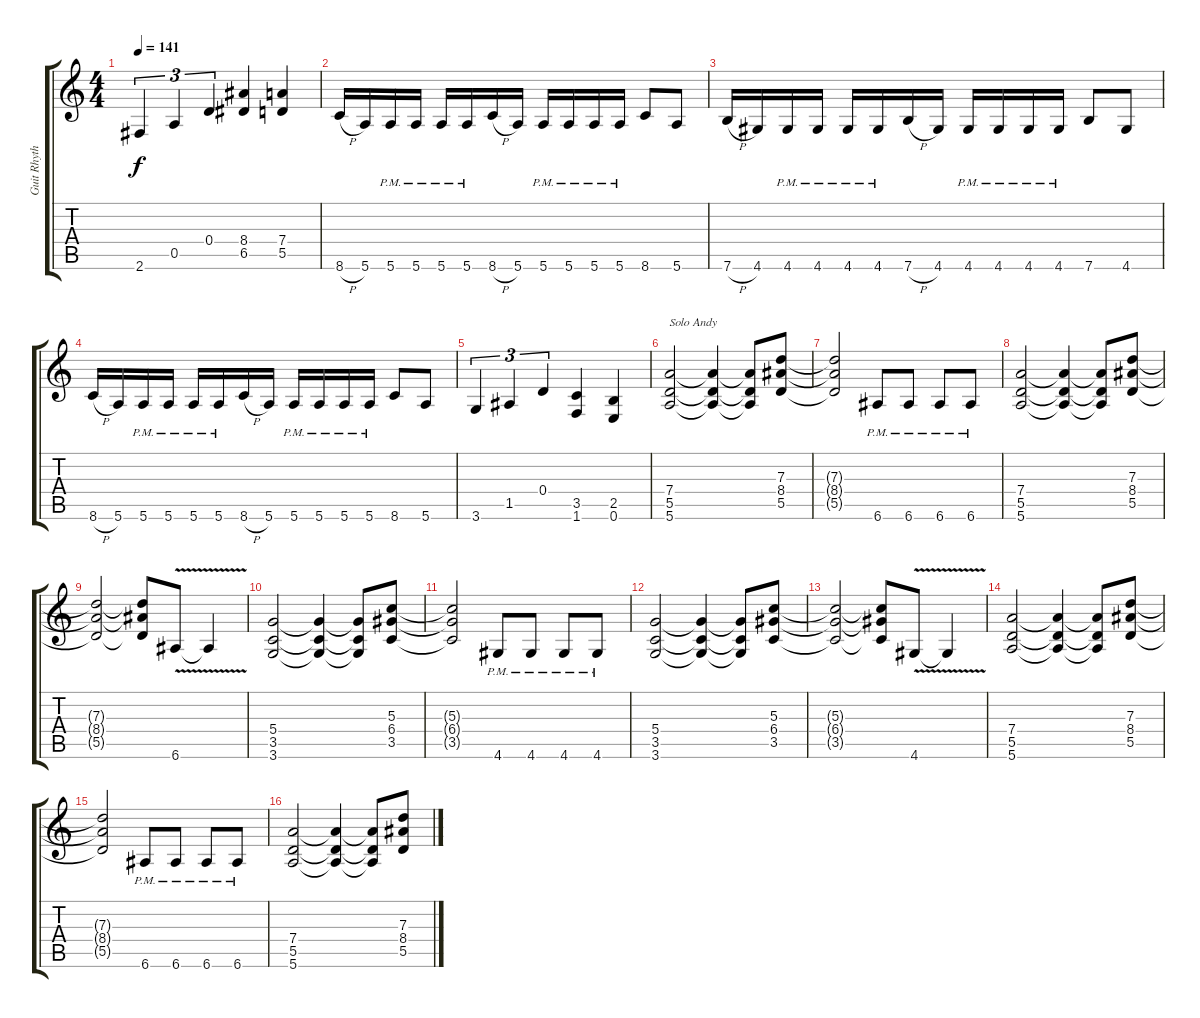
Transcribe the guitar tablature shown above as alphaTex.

\track ("Guit Rhythm 1" "Guit Rhyth") {instrument overdrivenguitar}
\staff {score tabs}
\tuning (E4 B3 G3 D3 A2 E2) {hide}
\ts (4 4)
\tempo 141
\clef g2
\ks c
2.6.4{tu (3 2) dy f} 0.5.4{tu (3 2)} 0.4.4{tu (3 2)} (8.4 6.5).4 (7.4 5.5).4 |
8.6{h}.16 5.6.16 5.6{pm}.16 5.6{pm}.16 5.6{pm}.16 5.6{pm}.16 8.6{h}.16 5.6.16 5.6{pm}.16 5.6{pm}.16 5.6{pm}.16 5.6{pm}.16 8.6.8 5.6.8 |
7.6{h}.16 4.6.16 4.6{pm}.16 4.6{pm}.16 4.6{pm}.16 4.6{pm}.16 7.6{h}.16 4.6.16 4.6{pm}.16 4.6{pm}.16 4.6{pm}.16 4.6{pm}.16 7.6.8 4.6.8 |
8.6{h}.16 5.6.16 5.6{pm}.16 5.6{pm}.16 5.6{pm}.16 5.6{pm}.16 8.6{h}.16 5.6.16 5.6{pm}.16 5.6{pm}.16 5.6{pm}.16 5.6{pm}.16 8.6.8 5.6.8 |
3.6.4{tu (3 2)} 1.5.4{tu (3 2)} 0.4.4{tu (3 2)} (3.5 1.6).4 (2.5 0.6).4 |
(7.4 5.5 5.6).2{txt "Solo Andy"} (7.4{t} 5.5{t} 5.6{t}).4 (7.4{t} 5.5{t} 5.6{t}).8 (7.3 8.4 5.5).8 |
(7.3{t} 8.4{t} 5.5{t}).2 6.6{pm}.8 6.6{pm}.8 6.6{pm}.8 6.6{pm}.8 |
(7.4 5.5 5.6).2 (7.4{t} 5.5{t} 5.6{t}).4 (7.4{t} 5.5{t} 5.6{t}).8 (7.3 8.4 5.5).8 |
(7.3{t} 8.4{t} 5.5{t}).2 (7.3{t} 8.4{t} 5.5{t}).8 6.6{v}.8 6.6{t}.4 |
(5.4 3.5 3.6).2 (5.4{t} 3.5{t} 3.6{t}).4 (5.4{t} 3.5{t} 3.6{t}).8 (5.3 6.4 3.5).8 |
(5.3{t} 6.4{t} 3.5{t}).2 4.6{pm}.8 4.6{pm}.8 4.6{pm}.8 4.6{pm}.8 |
(5.4 3.5 3.6).2 (5.4{t} 3.5{t} 3.6{t}).4 (5.4{t} 3.5{t} 3.6{t}).8 (5.3 6.4 3.5).8 |
(5.3{t} 6.4{t} 3.5{t}).2 (5.3{t} 6.4{t} 3.5{t}).8 4.6{v}.8 4.6{t}.4 |
(7.4 5.5 5.6).2 (7.4{t} 5.5{t} 5.6{t}).4 (7.4{t} 5.5{t} 5.6{t}).8 (7.3 8.4 5.5).8 |
(7.3{t} 8.4{t} 5.5{t}).2 6.6{pm}.8 6.6{pm}.8 6.6{pm}.8 6.6{pm}.8 |
(7.4 5.5 5.6).2 (7.4{t} 5.5{t} 5.6{t}).4 (7.4{t} 5.5{t} 5.6{t}).8 (7.3 8.4 5.5).8
